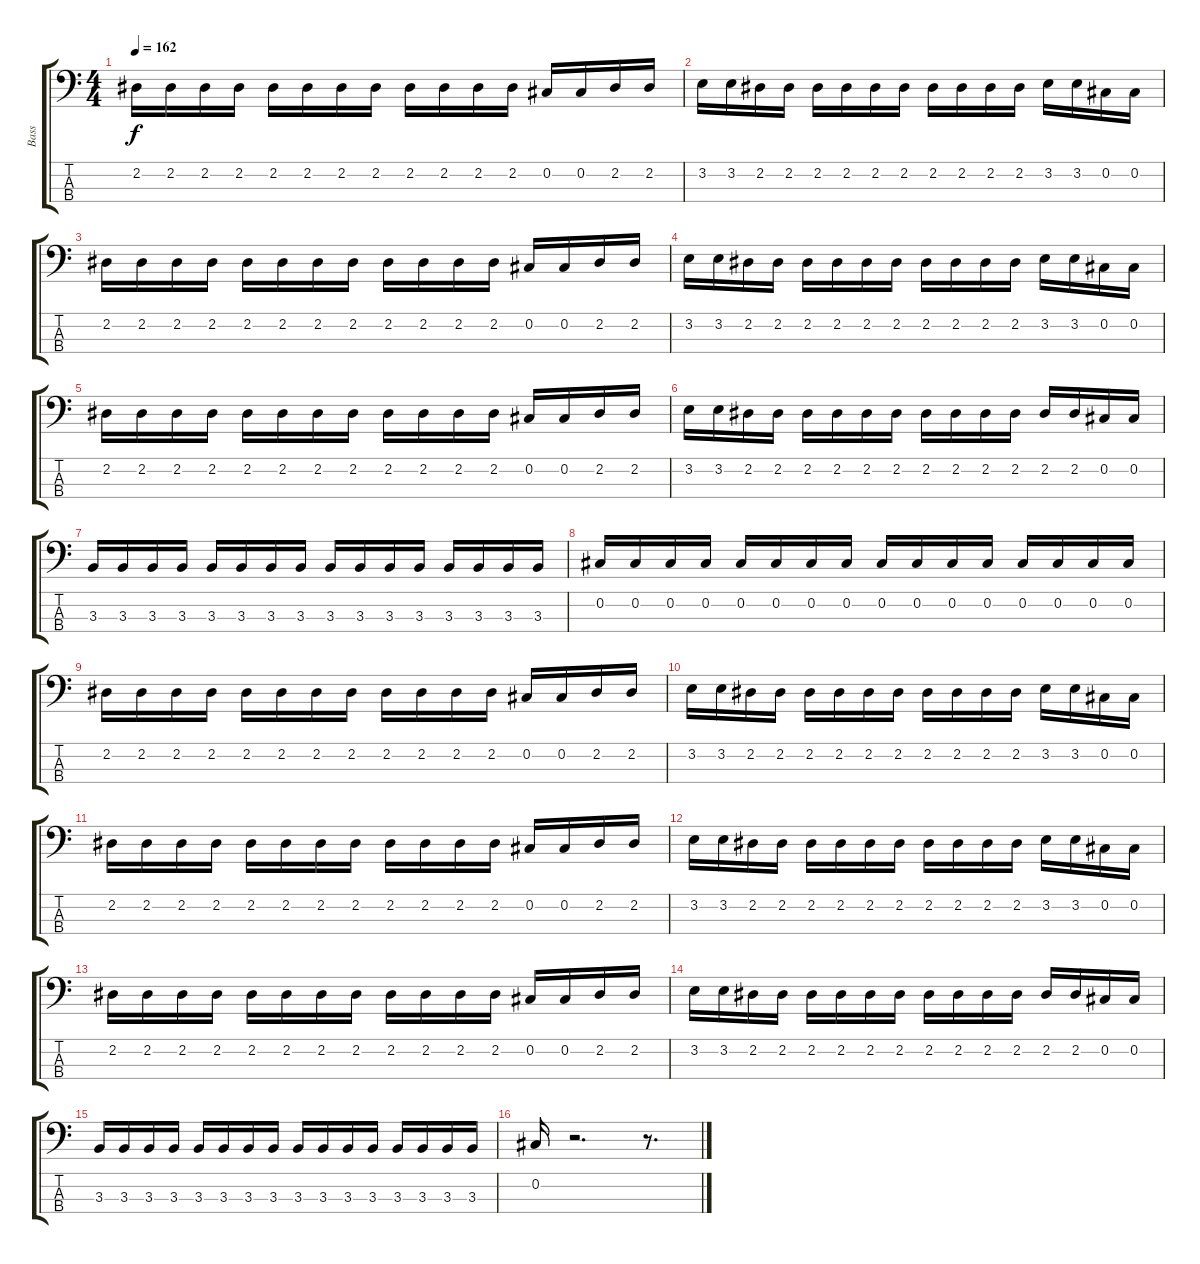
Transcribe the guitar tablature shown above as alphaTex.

\track ("Bass" "Bass") {instrument electricbasspick}
\staff {score tabs}
\tuning (Gb2 Db2 Ab1 Eb1) {hide}
\ts (4 4)
\tempo 162
\clef f4
\ks c
2.2.16{dy f} 2.2.16 2.2.16 2.2.16 2.2.16 2.2.16 2.2.16 2.2.16 2.2.16 2.2.16 2.2.16 2.2.16 0.2.16 0.2.16 2.2.16 2.2.16 |
3.2.16 3.2.16 2.2.16 2.2.16 2.2.16 2.2.16 2.2.16 2.2.16 2.2.16 2.2.16 2.2.16 2.2.16 3.2.16 3.2.16 0.2.16 0.2.16 |
2.2.16 2.2.16 2.2.16 2.2.16 2.2.16 2.2.16 2.2.16 2.2.16 2.2.16 2.2.16 2.2.16 2.2.16 0.2.16 0.2.16 2.2.16 2.2.16 |
3.2.16 3.2.16 2.2.16 2.2.16 2.2.16 2.2.16 2.2.16 2.2.16 2.2.16 2.2.16 2.2.16 2.2.16 3.2.16 3.2.16 0.2.16 0.2.16 |
2.2.16 2.2.16 2.2.16 2.2.16 2.2.16 2.2.16 2.2.16 2.2.16 2.2.16 2.2.16 2.2.16 2.2.16 0.2.16 0.2.16 2.2.16 2.2.16 |
3.2.16 3.2.16 2.2.16 2.2.16 2.2.16 2.2.16 2.2.16 2.2.16 2.2.16 2.2.16 2.2.16 2.2.16 2.2.16 2.2.16 0.2.16 0.2.16 |
3.3.16 3.3.16 3.3.16 3.3.16 3.3.16 3.3.16 3.3.16 3.3.16 3.3.16 3.3.16 3.3.16 3.3.16 3.3.16 3.3.16 3.3.16 3.3.16 |
0.2.16 0.2.16 0.2.16 0.2.16 0.2.16 0.2.16 0.2.16 0.2.16 0.2.16 0.2.16 0.2.16 0.2.16 0.2.16 0.2.16 0.2.16 0.2.16 |
2.2.16 2.2.16 2.2.16 2.2.16 2.2.16 2.2.16 2.2.16 2.2.16 2.2.16 2.2.16 2.2.16 2.2.16 0.2.16 0.2.16 2.2.16 2.2.16 |
3.2.16 3.2.16 2.2.16 2.2.16 2.2.16 2.2.16 2.2.16 2.2.16 2.2.16 2.2.16 2.2.16 2.2.16 3.2.16 3.2.16 0.2.16 0.2.16 |
2.2.16 2.2.16 2.2.16 2.2.16 2.2.16 2.2.16 2.2.16 2.2.16 2.2.16 2.2.16 2.2.16 2.2.16 0.2.16 0.2.16 2.2.16 2.2.16 |
3.2.16 3.2.16 2.2.16 2.2.16 2.2.16 2.2.16 2.2.16 2.2.16 2.2.16 2.2.16 2.2.16 2.2.16 3.2.16 3.2.16 0.2.16 0.2.16 |
2.2.16 2.2.16 2.2.16 2.2.16 2.2.16 2.2.16 2.2.16 2.2.16 2.2.16 2.2.16 2.2.16 2.2.16 0.2.16 0.2.16 2.2.16 2.2.16 |
3.2.16 3.2.16 2.2.16 2.2.16 2.2.16 2.2.16 2.2.16 2.2.16 2.2.16 2.2.16 2.2.16 2.2.16 2.2.16 2.2.16 0.2.16 0.2.16 |
3.3.16 3.3.16 3.3.16 3.3.16 3.3.16 3.3.16 3.3.16 3.3.16 3.3.16 3.3.16 3.3.16 3.3.16 3.3.16 3.3.16 3.3.16 3.3.16 |
0.2.16 r.2{d} r.8{d}
